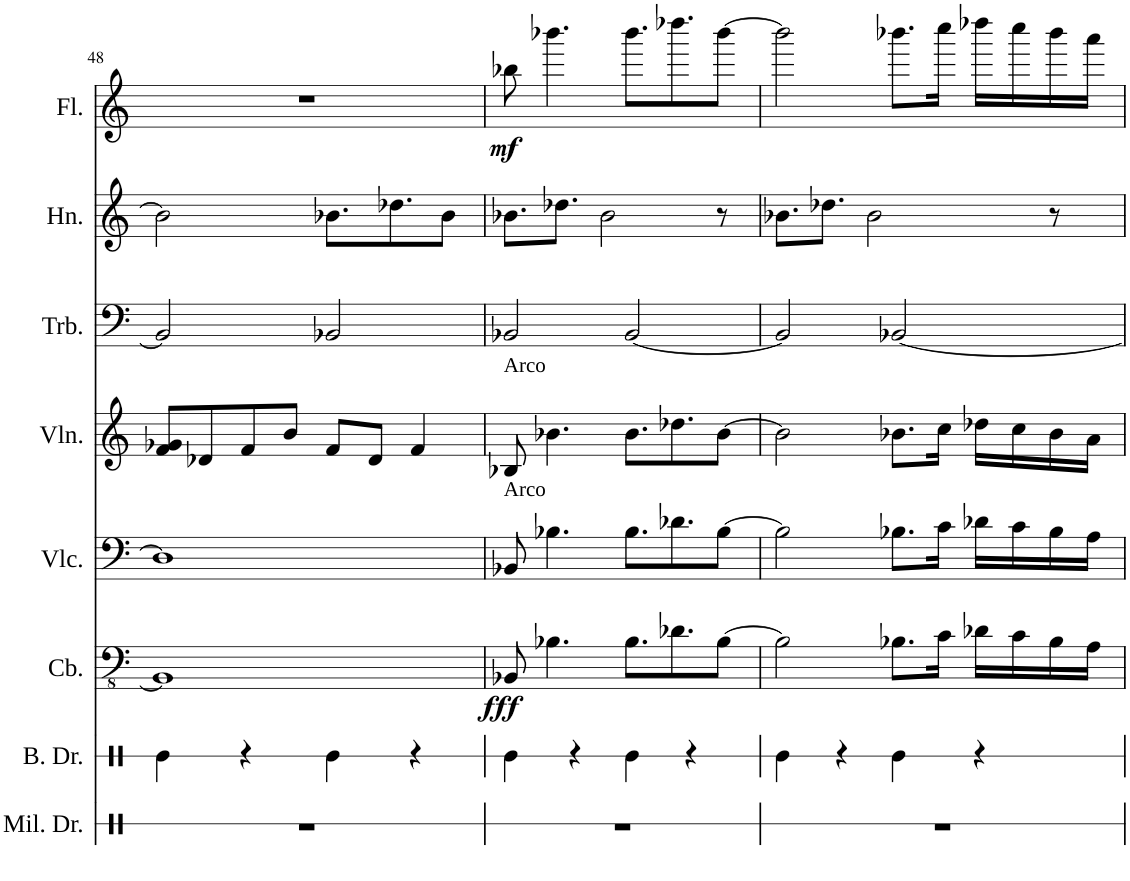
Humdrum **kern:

**kern	**kern	**kern	**dynam	**kern	**kern	**kern	**kern	**kern	**dynam
*part8	*part7	*part6	*part6	*part5	*part4	*part3	*part2	*part1	*part1
*staff8	*staff7	*staff6	*staff6	*staff5	*staff4	*staff3	*staff2	*staff1	*staff1
*I"Military Drum	*I"Bass Drum	*I"Double Bass	*	*I"Violoncello	*I"Violin	*I"Trombone	*I"Horn	*I"Flute	*
*I'Mil. Dr.	*I'B. Dr.	*	*	*I'Vlc.	*I'Vln.	*I'Trb.	*I'Hn.	*I'Fl.	*
!!LO:PB:g=z
*clefX	*clefX	*clefFv4	*	*clefF4	*clefG2	*clefF4	*clefG2	*clefG2	*
*	*	*ITrd7c12	*	*	*	*	*ITrd4c7	*	*
*k[]	*k[]	*k[]	*	*k[]	*k[]	*k[]	*k[]	*k[]	*
*M4/4	*M4/4	*M4/4	*	*M4/4	*M4/4	*M4/4	*M4/4	*M4/4	*
=48	=48	=48	=48	=48	=48	=48	=48	=48	=48
1r	4Re\	1BBB-]	.	1D-]	8f/ 8g-X/L	2BB-/]	2b-\]	1r	.
.	.	.	.	.	8d-X/	.	.	.	.
.	4r	.	.	.	8f/	.	.	.	.
.	.	.	.	.	8b/J	.	.	.	.
.	4Re\	.	.	.	8f/L	2BB-X/	8.b-X\L	.	.
.	.	.	.	.	8d-/J	.	.	.	.
.	.	.	.	.	.	.	8.dd-X\	.	.
.	4r	.	.	.	4f/	.	.	.	.
.	.	.	.	.	.	.	8b-\J	.	.
=49	=49	=49	=49	=49	=49	=49	=49	=49	=49
!	!	!	!	!	!LO:TX:a:t=Arco	!	!	!	!
!	!	!	!	!LO:TX:a:t=Arco	!	!	!	!	!
!	!	!	!LO:DY:b	!	!	!	!	!	!LO:DY:b
1r	4Re\	8BBB-X/	fff	8BB-X/	8B-X/	2BB-X/	8.b-X\L	8bb-X\	mf
.	.	4.BB-X\	.	4.B-X\	4.b-X\	.	.	4.bbb-X\	.
.	.	.	.	.	.	.	8.dd-X\J	.	.
.	4r	.	.	.	.	.	.	.	.
.	.	.	.	.	.	.	2b-\	.	.
.	4Re\	8.BB-\L	.	8.B-\L	8.b-\L	[2BB-/	.	8.bbb-\L	.
.	.	8.D-X\	.	8.d-X\	8.dd-X\	.	.	8.dddd-X\	.
.	4r	.	.	.	.	.	.	.	.
.	.	[8BB-\J	.	[8B-\J	[8b-\J	.	8r	[8bbb-\J	.
=50	=50	=50	=50	=50	=50	=50	=50	=50	=50
1r	4Re\	2BB-\]	.	2B-\]	2b-\]	2BB-/]	8.b-X\L	2bbb-\]	.
.	.	.	.	.	.	.	8.dd-X\J	.	.
.	4r	.	.	.	.	.	.	.	.
.	.	.	.	.	.	.	2b-\	.	.
.	4Re\	8.BB-X\L	.	8.B-X\L	8.b-X\L	[2BB-X/	.	8.bbb-X\L	.
.	.	16C\Jk	.	16c\Jk	16cc\Jk	.	.	16cccc\Jk	.
.	4r	16D-X\LL	.	16d-X\LL	16dd-X\LL	.	.	16dddd-X\LL	.
.	.	16C\	.	16c\	16cc\	.	.	16cccc\	.
.	.	16BB-\	.	16B-\	16b-\	.	8r	16bbb-\	.
.	.	16AA\JJ	.	16A\JJ	16a\JJ	.	.	16aaa\JJ	.
=	=	=	=	=	=	=	=	=	=
*-	*-	*-	*-	*-	*-	*-	*-	*-	*-
